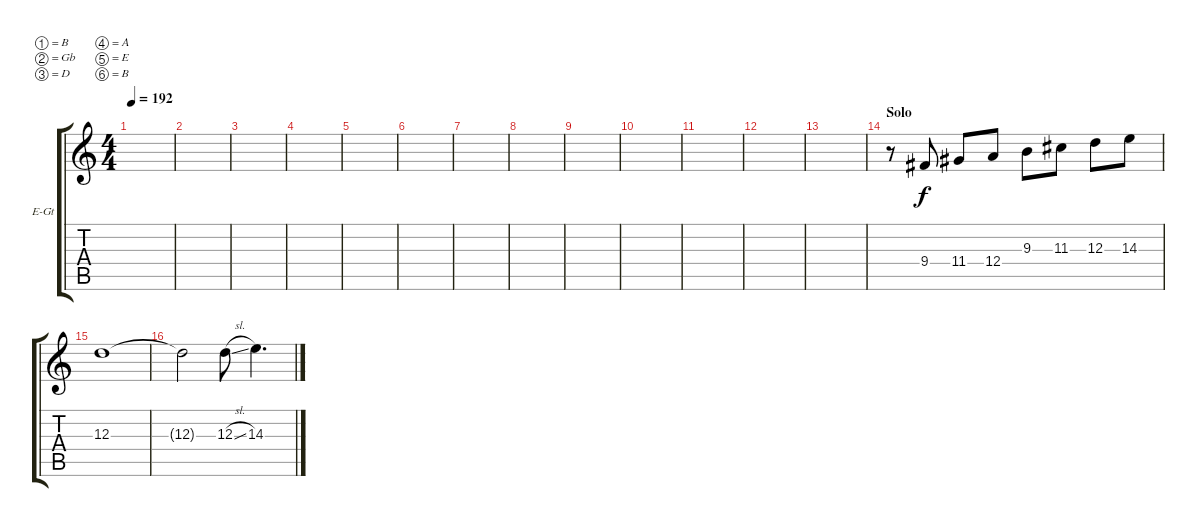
\bracketExtendMode groupsimilarinstruments
\firstSystemTrackNameOrientation horizontal
\otherSystemsTrackNameOrientation horizontal
\track ("Electric Guitar" "E-Gt") {instrument overdrivenguitar}
\staff {score tabs}
\tuning (B3 Gb3 D3 A2 E2 B1)
\ts (4 4)
\tempo 192
\clef g2
\ks c
|
|
|
|
|
|
|
|
|
|
|
|
|
\section ("" "Solo")
\scale
0.333333 r.8 9.4.8 11.4.8 12.4.8 9.3.8 11.3.8 12.3.8 14.3.8 |
\scale
0.333333 12.3.1 |
12.3{t}.2 12.3{sl}.8 14.3.4{d}
